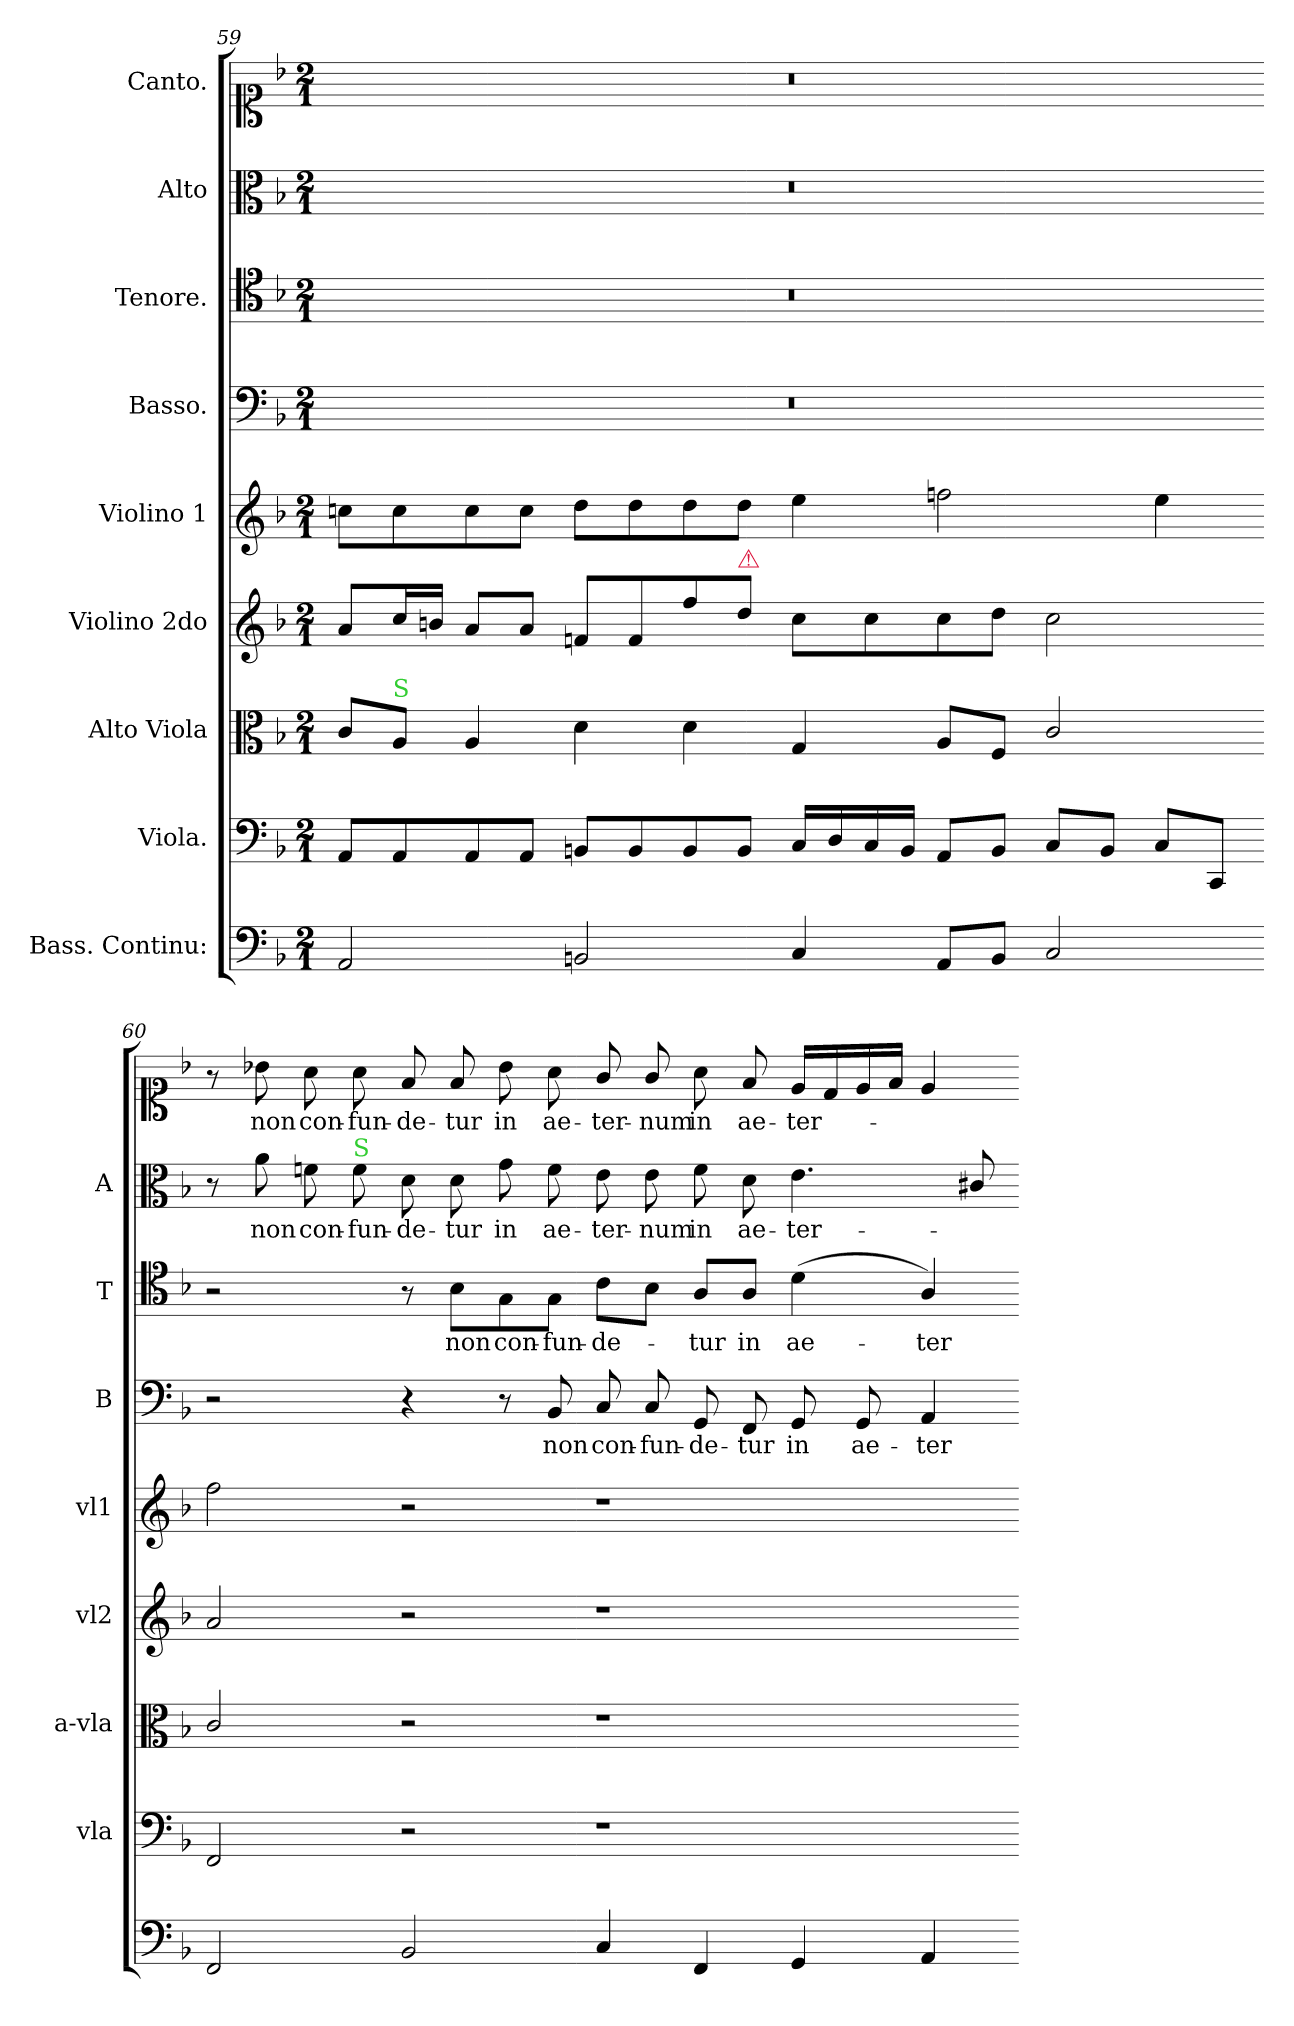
**kern	**kern	**kern	**kern	**kern	**kern	**text	**kern	**text	**kern	**text	**kern	**text
*part9	*part8	*part7	*part6	*part5	*part4	*part4	*part3	*part3	*part2	*part2	*part1	*part1
*staff9	*staff8	*staff7	*staff6	*staff5	*staff4	*staff4	*staff3	*staff3	*staff2	*staff2	*staff1	*staff1
*I"Bass. Continu:	*I"Viola.	*I"Alto Viola	*I"Violino 2do	*I"Violino 1	*I"Basso.	*	*I"Tenore.	*	*I"Alto	*	*I"Canto.	*
*	*I'vla	*I'a-vla	*I'vl2	*I'vl1	*I'B	*	*I'T	*	*I'A	*	*	*
*clefF4	*clefF4	*clefC3	*clefG2	*clefG2	*clefF4	*	*clefC4	*	*clefC3	*	*clefC1	*
*k[b-]	*k[b-]	*k[b-]	*k[b-]	*k[b-]	*k[b-]	*	*k[b-]	*	*k[b-]	*	*k[b-]	*
*M2/1	*M2/1	*M2/1	*M2/1	*M2/1	*M2/1	*	*M2/1	*	*M2/1	*	*M2/1	*
=59	=59	=59	=59	=59	=59	=59	=59	=59	=59	=59	=59	=59
2AA/	8AA/L	8c/L	8a/L	8ccn\L	0r	.	0r	.	0r	.	0r	.
!	!	!LO:TX:a:color=limegreen:t=S	!	!	!	!	!	!	!	!	!	!
.	8AA/	8A/J	16cc/L	8cc\	.	.	.	.	.	.	.	.
.	.	.	16b/JJ	.	.	.	.	.	.	.	.	.
.	8AA/	4A/	8a/L	8cc\	.	.	.	.	.	.	.	.
.	8AA/J	.	8a/J	8cc\J	.	.	.	.	.	.	.	.
2BB/	8BB/L	4d\	8fn/L	8dd\L	.	.	.	.	.	.	.	.
.	8BB/	.	8f/	8dd\	.	.	.	.	.	.	.	.
.	8BB/	4d\	8ff\	8dd\	.	.	.	.	.	.	.	.
!	!	!	!LO:TX:a:color=crimson:t=⚠	!	!	!	!	!	!	!	!	!
.	8BB/J	.	8dd\J	8dd\J	.	.	.	.	.	.	.	.
4C/	16C/LL	4G/	8cc\L	4ee\	.	.	.	.	.	.	.	.
.	16D/	.	.	.	.	.	.	.	.	.	.	.
.	16C/	.	8cc\	.	.	.	.	.	.	.	.	.
.	16BB/JJ	.	.	.	.	.	.	.	.	.	.	.
8AA/L	8AA/L	8A/L	8cc\	2ffn\	.	.	.	.	.	.	.	.
8BB/J	8BB/J	8F/J	8dd\J	.	.	.	.	.	.	.	.	.
2C/	8C/L	2c/	2cc\	.	.	.	.	.	.	.	.	.
.	8BB/J	.	.	.	.	.	.	.	.	.	.	.
.	8C/L	.	.	4ee\	.	.	.	.	.	.	.	.
.	8CC/J	.	.	.	.	.	.	.	.	.	.	.
=60-	=60-	=60-	=60-	=60-	=60-	=60-	=60-	=60-	=60-	=60-	=60-	=60-
2FF/	2FF/	2c/	2a/	2ff\	2r	.	2r	.	8r	.	8r	.
.	.	.	.	.	.	.	.	.	8a\	non	8b-X\	non
.	.	.	.	.	.	.	.	.	8fn\	con-	8a\	con-
!	!	!	!	!	!	!	!	!	!LO:TX:a:color=limegreen:t=S	!	!	!
.	.	.	.	.	.	.	.	.	8f\	-fun-	8a\	-fun-
2BB/	2r	2r	2r	2r	4r	.	8r	.	8d\	-de-	8f/	-de-
.	.	.	.	.	.	.	8B-/L	non	8d\	-tur	8f/	-tur
.	.	.	.	.	8r	.	8G\	con-	8g\	in	8b-\	in
.	.	.	.	.	8BB-/	non	8G\J	-fun-	8f\	ae-	8a\	ae-
4C/	1r	1r	1r	1r	8C/	con-	8c\L	-de-	8e\	-ter-	8g/	-ter-
.	.	.	.	.	8C/	-fun-	8B-\J	.	8e\	-num	8g/	-num
4FF/	.	.	.	.	8GG/	-de-	8A/L	-tur	8f\	in	8a\	in
.	.	.	.	.	8FF/	-tur	8A/J	in	8d\	ae-	8f/	ae-
4GG/	.	.	.	.	8GG/	in	(4d\	ae-	4.e\	-ter-	16e/LL	-ter-
.	.	.	.	.	.	.	.	.	.	.	16d/	.
.	.	.	.	.	8GG/	ae-	.	.	.	.	16e/	.
.	.	.	.	.	.	.	.	.	.	.	16f/JJ	.
4AA/	.	.	.	.	4AA/	-ter-	4A/)	-ter-	.	.	4e/	.
.	.	.	.	.	.	.	.	.	8c#X/	.	.	.
=-	=-	=-	=-	=-	=-	=-	=-	=-	=-	=-	=-	=-
*-	*-	*-	*-	*-	*-	*-	*-	*-	*-	*-	*-	*-
